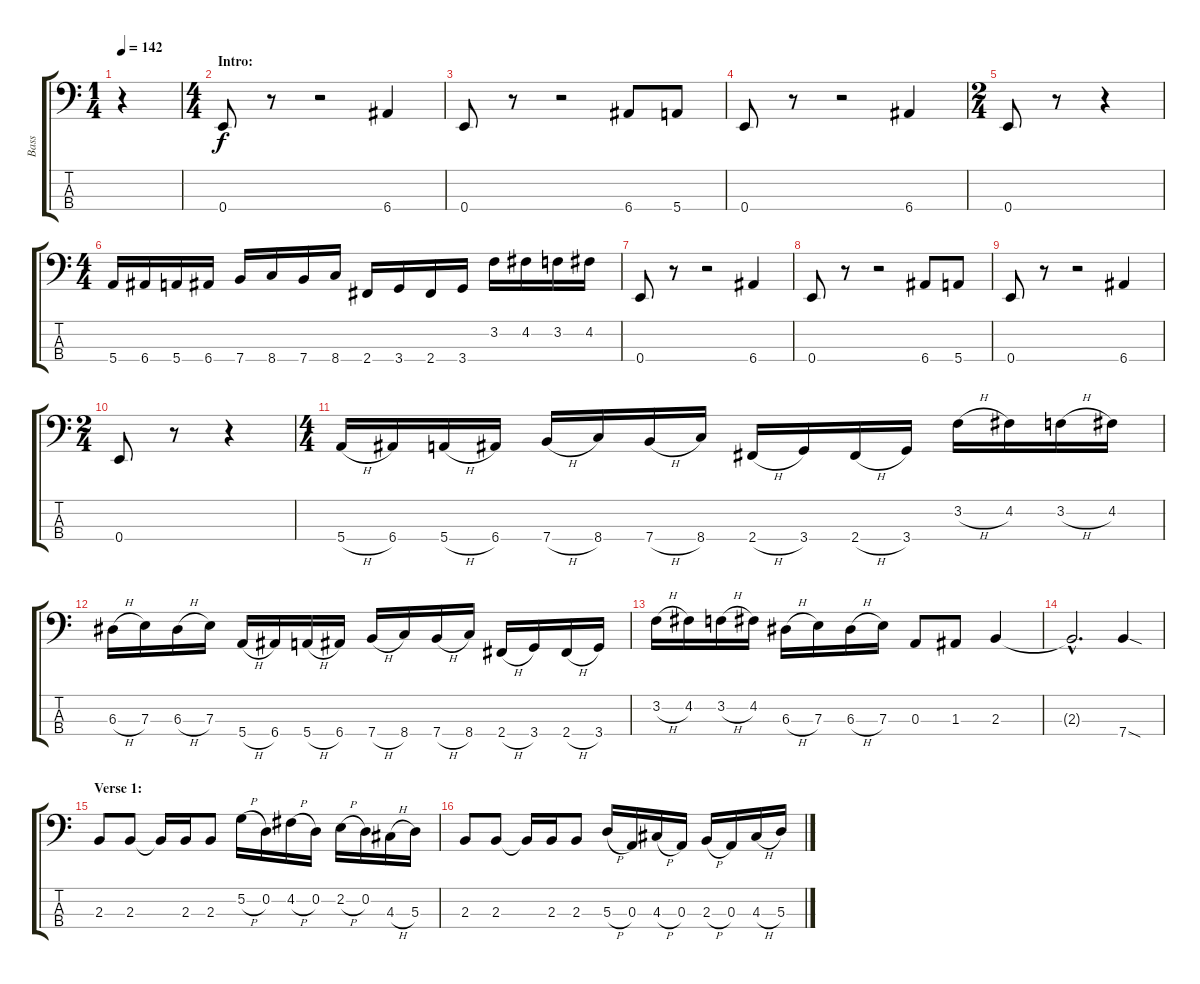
\track ("Bass" "Bass") {instrument electricbasspick}
\staff {score tabs}
\tuning (G2 D2 A1 E1) {hide}
\ts (1 4)
\tempo 142
\clef f4
\ks c
r.4{dy f instrument electricbasspick} |
\ts (4 4)
\section ("" "Intro:")
0.4.8 r.8 r.2 6.4.4 |
0.4.8 r.8 r.2 6.4.8 5.4.8 |
0.4.8 r.8 r.2 6.4.4 |
\ts (2 4)
0.4.8 r.8 r.4 |
\ts (4 4)
5.4.16 6.4.16 5.4.16 6.4.16 7.4.16 8.4.16 7.4.16 8.4.16 2.4.16 3.4.16 2.4.16 3.4.16 3.2.16 4.2.16 3.2.16 4.2.16 |
0.4.8 r.8 r.2 6.4.4 |
0.4.8 r.8 r.2 6.4.8 5.4.8 |
0.4.8 r.8 r.2 6.4.4 |
\ts (2 4)
0.4.8 r.8 r.4 |
\ts (4 4)
5.4{h}.16 6.4.16 5.4{h}.16 6.4.16 7.4{h}.16 8.4.16 7.4{h}.16 8.4.16 2.4{h}.16 3.4.16 2.4{h}.16 3.4.16 3.2{h}.16 4.2.16 3.2{h}.16 4.2.16 |
6.3{h}.16 7.3.16 6.3{h}.16 7.3.16 5.4{h}.16 6.4.16 5.4{h}.16 6.4.16 7.4{h}.16 8.4.16 7.4{h}.16 8.4.16 2.4{h}.16 3.4.16 2.4{h}.16 3.4.16 |
3.2{h}.16 4.2.16 3.2{h}.16 4.2.16 6.3{h}.16 7.3.16 6.3{h}.16 7.3.16 0.3.8 1.3.8 2.3.4 |
2.3{hac t}.2{d} 7.4{sod}.4 |
\section ("" "Verse 1:")
2.3.8 2.3.8 2.3{t}.16 2.3.16 2.3.8 5.2{h}.16 0.2.16 4.2{h}.16 0.2.16 2.2{h}.16 0.2.16 4.3{h}.16 5.3.16 |
2.3.8 2.3.8 2.3{t}.16 2.3.16 2.3.8 5.3{h}.16 0.3.16 4.3{h}.16 0.3.16 2.3{h}.16 0.3.16 4.3{h}.16 5.3.16
